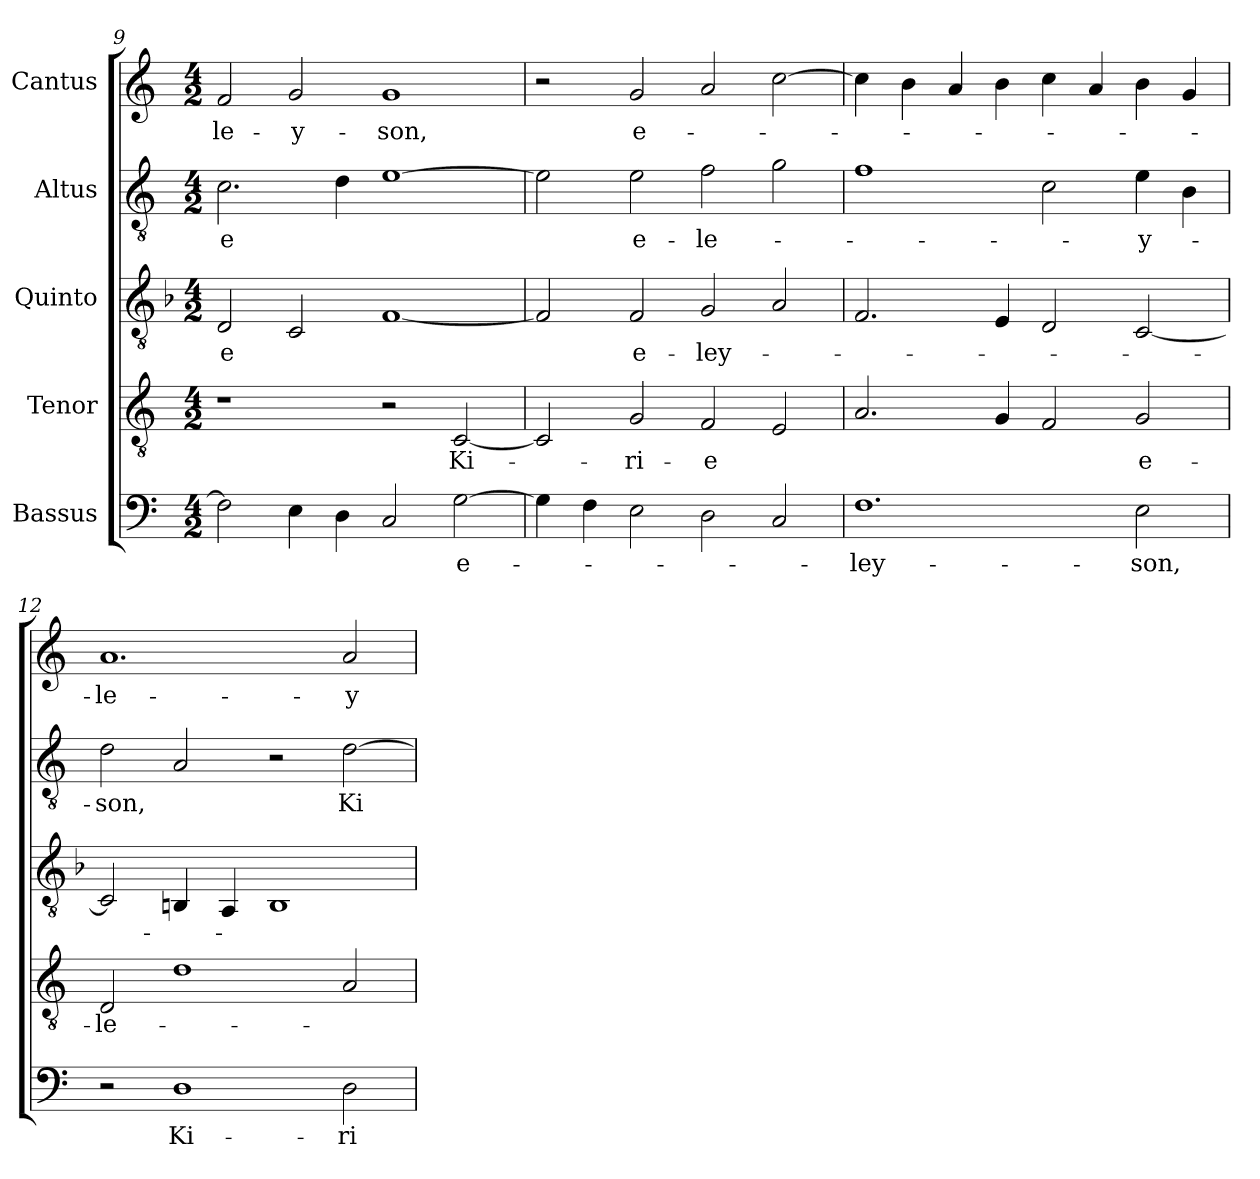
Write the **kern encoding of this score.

**kern	**text	**kern	**text	**kern	**text	**kern	**text	**kern	**text
*part5	*part5	*part4	*part4	*part3	*part3	*part2	*part2	*part1	*part1
*staff5	*staff5	*staff4	*staff4	*staff3	*staff3	*staff2	*staff2	*staff1	*staff1
*I"Bassus	*	*I"Tenor	*	*I"Quinto	*	*I"Altus	*	*I"Cantus	*
*clefF4	*	*clefGv2	*	*clefGv2	*	*clefGv2	*	*clefG2	*
*	*	*	*	*ITrd-4c-7	*	*	*	*	*
*k[]	*	*k[]	*	*k[]	*	*k[]	*	*k[]	*
*C:	*	*C:	*	*C:	*	*C:	*	*C:	*
*M4/2	*	*M4/2	*	*M4/2	*	*M4/2	*	*M4/2	*
=9	=9	=9	=9	=9	=9	=9	=9	=9	=9
!	!	!	!	!	!LO:LY:b:color=#000000	!	!	!	!
!	!	!	!	!	!	!	!LO:LY:b:color=#000000	!	!
!	!	!	!	!	!	!	!	!	!LO:LY:b:color=#000000
2Fi\]	.	1r	.	2Ai/	-e	2.ci\	-e	2fi/	-le-
!	!	!	!	!	!	!	!	!	!LO:LY:b:color=#000000
4Ei\	.	.	.	2Gi/	.	.	.	2gi/	-y-
4Di\	.	.	.	.	.	4di\	.	.	.
!	!	!	!	!	!	!	!	!	!LO:LY:b:color=#000000
2Ci/	.	2r	.	[<1ci	.	[>1ei	.	1gi	-son,
!	!LO:LY:b:color=#000000	!	!	!	!	!	!	!	!
!	!	!	!LO:LY:b:color=#000000	!	!	!	!	!	!
[>2Gi\	e-	[<2Ci/	Ki-	.	.	.	.	.	.
=10	=10	=10	=10	=10	=10	=10	=10	=10	=10
4Gi\]	.	2Ci/]	.	2ci/]	.	2ei\]	.	2r	.
4Fi\	.	.	.	.	.	.	.	.	.
!	!	!	!LO:LY:b:color=#000000	!	!	!	!	!	!
!	!	!	!	!	!LO:LY:b:color=#000000	!	!	!	!
!	!	!	!	!	!	!	!LO:LY:b:color=#000000	!	!
!	!	!	!	!	!	!	!	!	!LO:LY:b:color=#000000
2Ei\	.	2Gi/	-ri-	2ci/	e-	2ei\	e-	2gi/	e-
!	!	!	!LO:LY:b:color=#000000	!	!	!	!	!	!
!	!	!	!	!	!LO:LY:b:color=#000000	!	!	!	!
!	!	!	!	!	!	!	!LO:LY:b:color=#000000	!	!
2Di\	.	2Fi/	-e	2di/	-ley-	2fi\	-le-	2ai/	.
2Ci/	.	2Ei/	.	2ei/	.	2gi\	.	[>2cci\	.
=11	=11	=11	=11	=11	=11	=11	=11	=11	=11
!	!LO:LY:b:color=#000000	!	!	!	!	!	!	!	!
1.Fi	-ley-	2.Ai/	.	2.ci/	.	1fi	.	4cci\]	.
.	.	.	.	.	.	.	.	4bi\	.
.	.	.	.	.	.	.	.	4ai/	.
.	.	4Gi/	.	4Bi/	.	.	.	4bi\	.
.	.	2Fi/	.	2Ai/	.	2ci\	.	4cci\	.
.	.	.	.	.	.	.	.	4ai/	.
!	!LO:LY:b:color=#000000	!	!	!	!	!	!	!	!
!	!	!	!LO:LY:b:color=#000000	!	!	!	!	!	!
!	!	!	!	!	!	!	!LO:LY:b:color=#000000	!	!
2Ei\	-son,	2Gi/	e-	[<2Gi/	.	4ei\	-y-	4bi\	.
.	.	.	.	.	.	4Bi\	.	4gi/	.
!!LO:PB:g=z
=12	=12	=12	=12	=12	=12	=12	=12	=12	=12
!	!	!	!LO:LY:b:color=#000000	!	!	!	!	!	!
!	!	!	!	!	!	!	!LO:LY:b:color=#000000	!	!
!	!	!	!	!	!	!	!	!	!LO:LY:b:color=#000000
2r	.	2Di/	-le-	2Gi/]	.	2di\	-son,	1.ai	-le-
!	!LO:LY:b:color=#000000	!	!	!	!	!	!	!	!
1Di	Ki-	1di	.	4F#Xi/	.	2Ai/	.	.	.
.	.	.	.	4Ei/	.	.	.	.	.
.	.	.	.	1F#i	.	2r	.	.	.
!	!LO:LY:b:color=#000000	!	!	!	!	!	!	!	!
!	!	!	!	!	!	!	!LO:LY:b:color=#000000	!	!
!	!	!	!	!	!	!	!	!	!LO:LY:b:color=#000000
2Di\	-ri-	2Ai/	.	.	.	[>2di\	Ki-	2ai/	-y-
=	=	=	=	=	=	=	=	=	=
*-	*-	*-	*-	*-	*-	*-	*-	*-	*-
